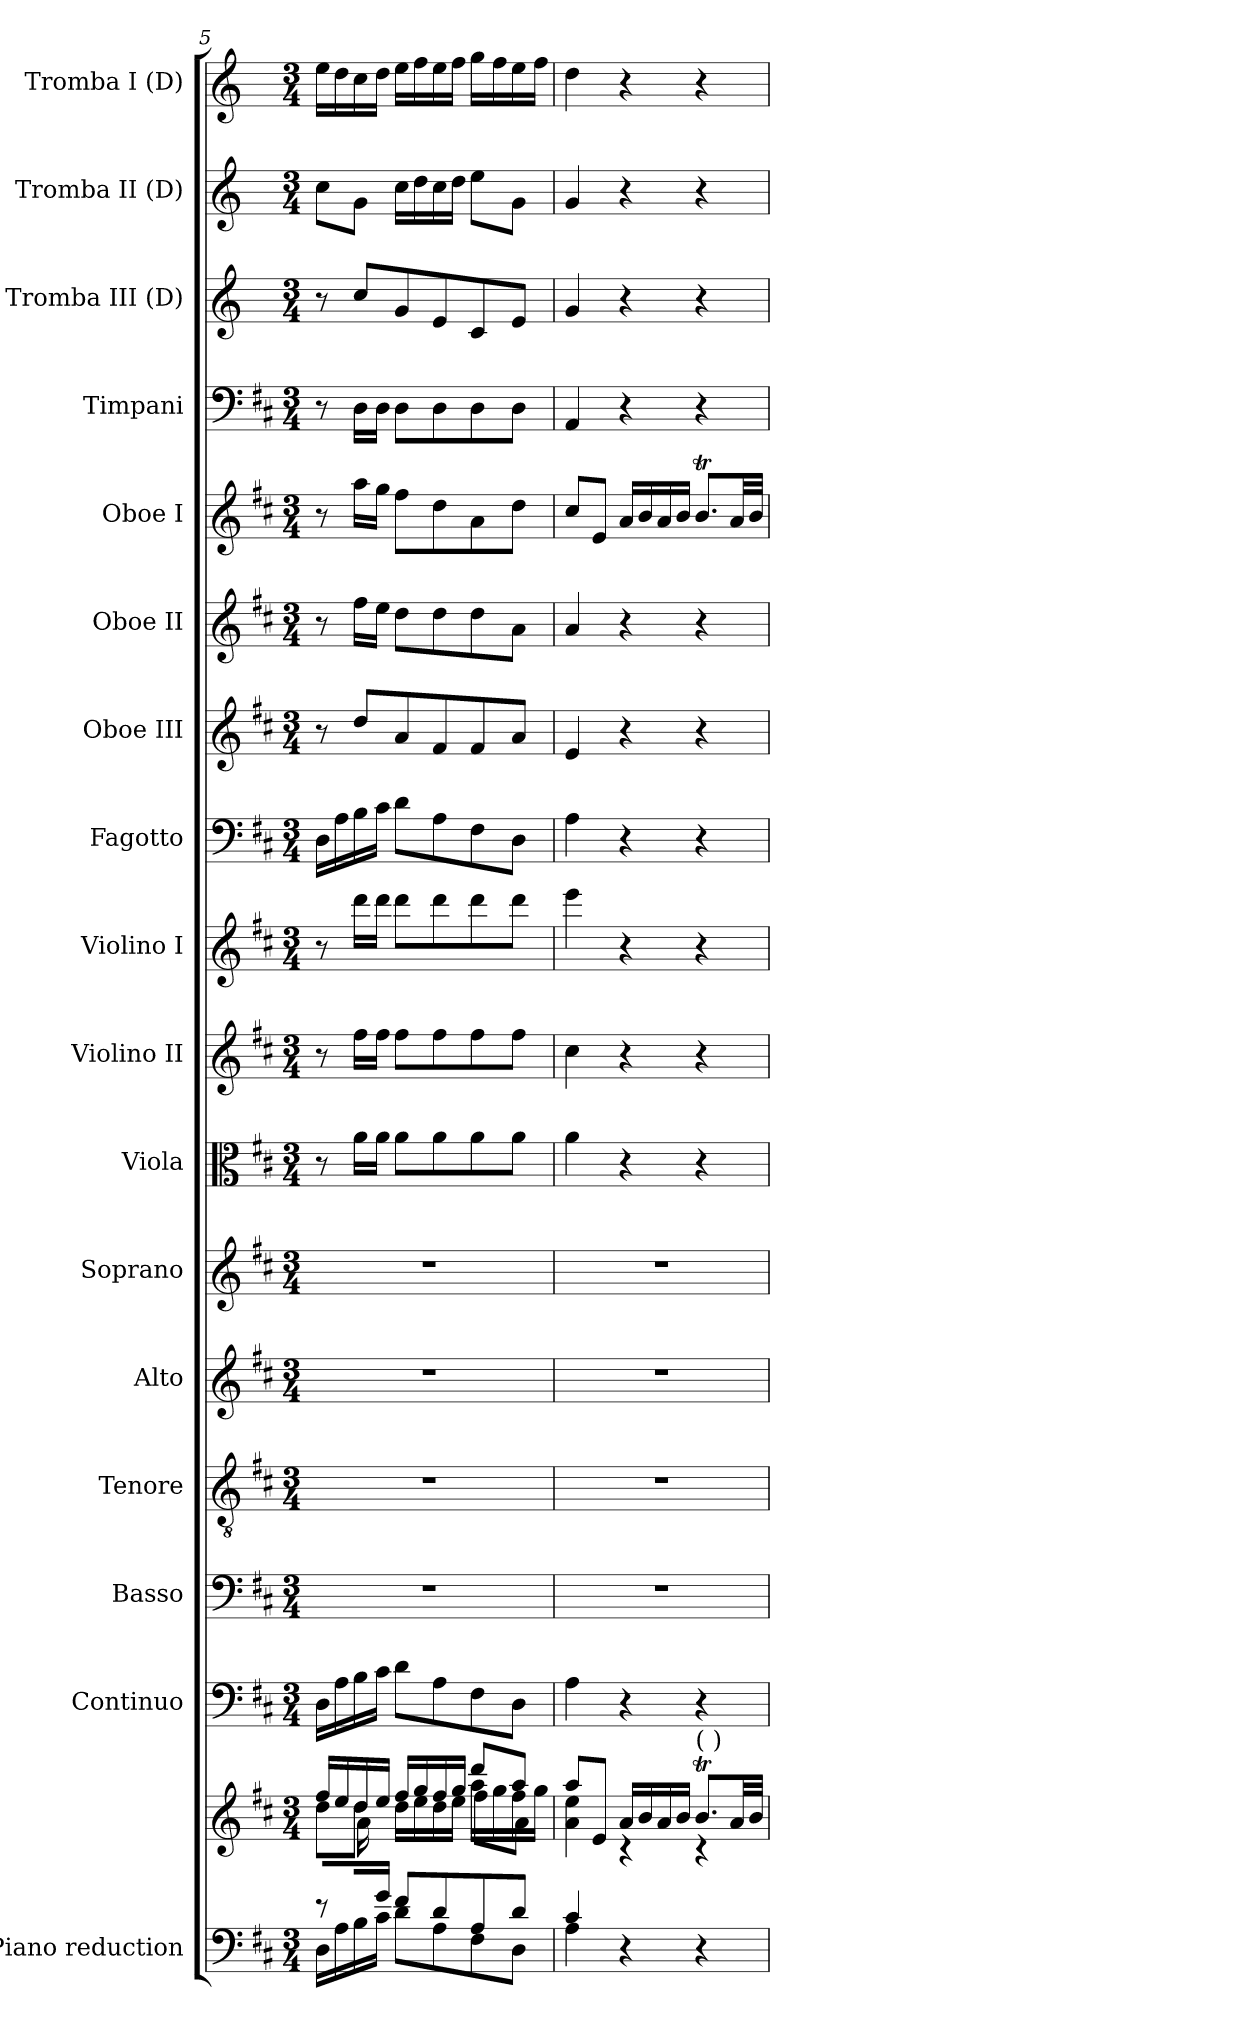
**kern	**kern	**kern	**kern	**kern	**kern	**kern	**kern	**kern	**kern	**kern	**kern	**kern	**kern	**kern	**kern	**kern	**kern
*part17	*part17	*part16	*part15	*part14	*part13	*part12	*part11	*part10	*part9	*part8	*part7	*part6	*part5	*part4	*part3	*part2	*part1
*staff18	*staff17	*staff16	*staff15	*staff14	*staff13	*staff12	*staff11	*staff10	*staff9	*staff8	*staff7	*staff6	*staff5	*staff4	*staff3	*staff2	*staff1
*I"Piano reduction	*	*I"Continuo	*I"Basso	*I"Tenore	*I"Alto	*I"Soprano	*I"Viola	*I"Violino II	*I"Violino I	*I"Fagotto	*I"Oboe III	*I"Oboe II	*I"Oboe I	*I"Timpani	*I"Tromba III (D)	*I"Tromba II (D)	*I"Tromba I (D)
*I'Pno	*	*	*	*	*	*	*	*	*	*	*I'Ob	*I'Ob	*I'Ob	*I'Timp	*	*	*
*clefF4	*clefG2	*clefF4	*clefF4	*clefGv2	*clefG2	*clefG2	*clefC3	*clefG2	*clefG2	*clefF4	*clefG2	*clefG2	*clefG2	*clefF4	*clefG2	*clefG2	*clefG2
*	*	*	*	*	*	*	*	*	*	*	*	*	*	*	*ITrd-1c-2	*ITrd-1c-2	*ITrd-1c-2
*k[f#c#]	*k[f#c#]	*k[f#c#]	*k[f#c#]	*k[f#c#]	*k[f#c#]	*k[f#c#]	*k[f#c#]	*k[f#c#]	*k[f#c#]	*k[f#c#]	*k[f#c#]	*k[f#c#]	*k[f#c#]	*k[f#c#]	*k[f#c#]	*k[f#c#]	*k[f#c#]
*M3/4	*M3/4	*M3/4	*M3/4	*M3/4	*M3/4	*M3/4	*M3/4	*M3/4	*M3/4	*M3/4	*M3/4	*M3/4	*M3/4	*M3/4	*M3/4	*M3/4	*M3/4
=5	=5	=5	=5	=5	=5	=5	=5	=5	=5	=5	=5	=5	=5	=5	=5	=5	=5
*^	*^	*	*	*	*	*	*	*	*	*	*	*	*	*	*	*	*
*	*	*	*^	*	*	*	*	*	*	*	*	*	*	*	*	*	*	*	*
*	*	*	*	*^	*	*	*	*	*	*	*	*	*	*	*	*	*	*	*	*
8r	16D\LL	16ff#/LL	8dd\L	2ryy	8ryy	16D\LL	2.r	2.r	2.r	2.r	8r	8r	8r	16D\LL	8r	8r	8r	8r	8r	8dd\L	16ff#\LL
.	16A\	16ee/	.	.	.	16A\	.	.	.	.	.	.	.	16A\	.	.	.	.	.	.	16ee\
16ryy	16B\	16dd/	8dd\J	.	16a\LL	16B\	.	.	.	.	16a\LL	16ff#\LL	16ddd\LL	16B\	8dd/L	16ff#\LL	16aa\LL	16D\LL	8dd/L	8a\J	16dd\
16g/JJ	16c#\JJ	16ee/JJ	.	.	2ryy	16c#\JJ	.	.	.	.	16a\JJ	16ff#\JJ	16ddd\JJ	16c#\JJ	.	16ee\JJ	16gg\JJ	16D\JJ	.	.	16ee\JJ
8f#/L	8d\L	16ff#/LL	16dd\LL	.	.	8d\L	.	.	.	.	8a\L	8ff#\L	8ddd\L	8d\L	8a/	8dd\L	8ff#\L	8D\L	8a/	16dd\LL	16ff#\LL
.	.	16gg/	16ee\	.	.	.	.	.	.	.	.	.	.	.	.	.	.	.	.	16ee\	16gg\
8d/	8A\	16ff#/	16dd\	.	.	8A\	.	.	.	.	8a\	8ff#\	8ddd\	8A\	8f#/	8dd\	8dd\	8D\	8f#/	16dd\	16ff#\
.	.	16gg/JJ	16ee\JJ	.	.	.	.	.	.	.	.	.	.	.	.	.	.	.	.	16ee\JJ	16gg\JJ
8A/	8F#\	8ddd/L	16aa\LL	8ff#\L	.	8F#\	.	.	.	.	8a\	8ff#\	8ddd\	8F#\	8f#/	8dd\	8a\	8D\	8d/	8ff#\L	16aa\LL
.	.	.	16gg\	.	.	.	.	.	.	.	.	.	.	.	.	.	.	.	.	.	16gg\
8d/J	8D\J	8aa/J	16ff#\	8a\J	.	8D\J	.	.	.	.	8a\J	8ff#\J	8ddd\J	8D\J	8a/J	8a\J	8dd\J	8D\J	8f#/J	8a\J	16ff#\
.	.	.	16gg\JJ	.	16ryy	.	.	.	.	.	.	.	.	.	.	.	.	.	.	.	16gg\JJ
*	*	*	*v	*v	*v	*	*	*	*	*	*	*	*	*	*	*	*	*	*	*	*
!!LO:PB:g=z
=6	=6	=6	=6	=6	=6	=6	=6	=6	=6	=6	=6	=6	=6	=6	=6	=6	=6	=6	=6
4c#/	4A\	8aa/L	4a\ 4ee\	4A\	2.r	2.r	2.r	2.r	4a\	4cc#\	4eee\	4A\	4e/	4a/	8cc#/L	4AA/	4a/	4a/	4ee\
.	.	8e/J	.	.	.	.	.	.	.	.	.	.	.	.	8e/J	.	.	.	.
4r	4ryy	16a/LL	4r	4r	.	.	.	.	4r	4r	4r	4r	4r	4r	16a/LL	4r	4r	4r	4r
.	.	16b/	.	.	.	.	.	.	.	.	.	.	.	.	16b/	.	.	.	.
.	.	16a/	.	.	.	.	.	.	.	.	.	.	.	.	16a/	.	.	.	.
.	.	16b/JJ	.	.	.	.	.	.	.	.	.	.	.	.	16b/JJ	.	.	.	.
!	!	!LO:TX:a:t=(     )	!	!	!	!	!	!	!	!	!	!	!	!	!	!	!	!	!
4r	4ryy	8.bT/L	4r	4r	.	.	.	.	4r	4r	4r	4r	4r	4r	8.bT/L	4r	4r	4r	4r
.	.	32a/LL	.	.	.	.	.	.	.	.	.	.	.	.	32a/LL	.	.	.	.
.	.	32b/JJJ	.	.	.	.	.	.	.	.	.	.	.	.	32b/JJJ	.	.	.	.
*v	*v	*	*	*	*	*	*	*	*	*	*	*	*	*	*	*	*	*	*
*	*v	*v	*	*	*	*	*	*	*	*	*	*	*	*	*	*	*	*
=	=	=	=	=	=	=	=	=	=	=	=	=	=	=	=	=	=
*-	*-	*-	*-	*-	*-	*-	*-	*-	*-	*-	*-	*-	*-	*-	*-	*-	*-
